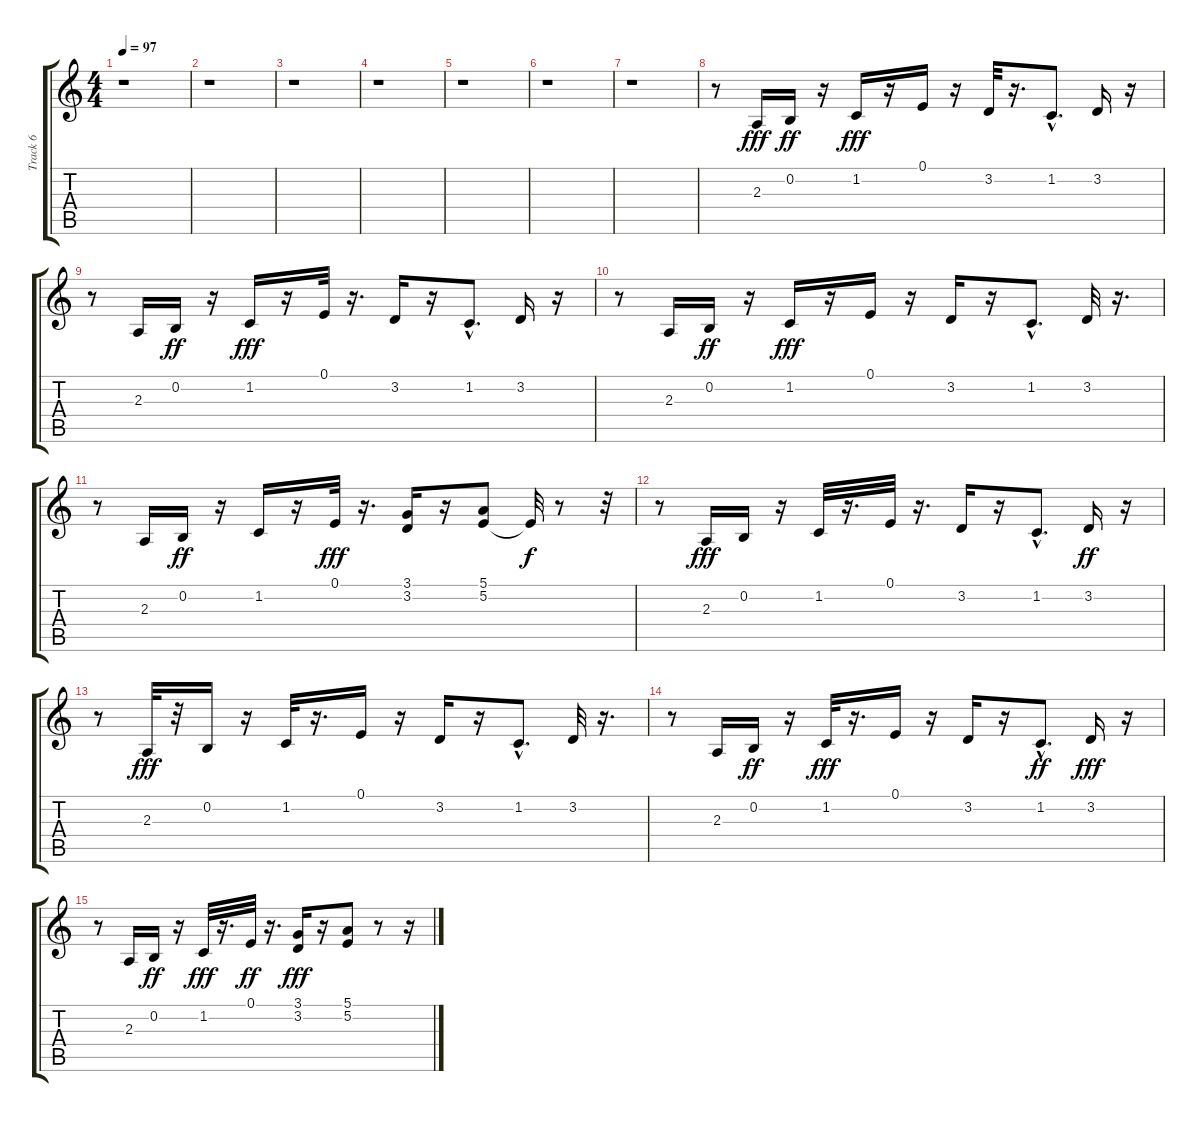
\track ("Track 6" "Track 6") {instrument trombone}
\staff {score tabs}
\tuning (E4 B3 G3 D3 A2 E2) {hide}
\ts (4 4)
\tempo 97
\clef g2
\ks c
r.1{dy fff} |
r.1 |
r.1 |
r.1 |
r.1 |
r.1 |
r.1 |
r.8 2.3.16 0.2.16{dy ff} r.16 1.2.16{dy fff} r.16 0.1.16 r.16 3.2.32 r.16{d} 1.2{hac}.8{d} 3.2.16 r.16 |
r.8 2.3.16 0.2.16{dy ff} r.16 1.2.16{dy fff} r.16 0.1.32 r.16{d} 3.2.16 r.16 1.2{hac}.8{d} 3.2.16 r.16 |
r.8 2.3.16 0.2.16{dy ff} r.16 1.2.16{dy fff} r.16 0.1.16 r.16 3.2.16 r.16 1.2{hac}.8{d} 3.2.32 r.16{d} |
r.8 2.3.16 0.2.16{dy ff} r.16 1.2.16 r.16 0.1.32{dy fff} r.16{d} (3.1 3.2).16 r.16 (5.1 5.2).8 5.2{t}.32{dy f} r.8 r.32 |
r.8 2.3.16{dy fff} 0.2.16 r.16 1.2.32 r.16{d} 0.1.32 r.16{d} 3.2.16 r.16 1.2{hac}.8{d} 3.2.16{dy ff} r.16 |
r.8 2.3.32{dy fff} r.32 0.2.16 r.16 1.2.32 r.16{d} 0.1.16 r.16 3.2.16 r.16 1.2{hac}.8{d} 3.2.32 r.16{d} |
r.8 2.3.16 0.2.16{dy ff} r.16 1.2.32{dy fff} r.16{d} 0.1.16 r.16 3.2.16 r.16 1.2{hac}.8{d dy ff} 3.2.16{dy fff} r.16 |
r.8 2.3.16 0.2.16{dy ff} r.16 1.2.32{dy fff} r.16{d} 0.1.32{dy ff} r.16{d} (3.1 3.2).16{dy fff} r.16 (5.1 5.2).8 r.8 r.16
